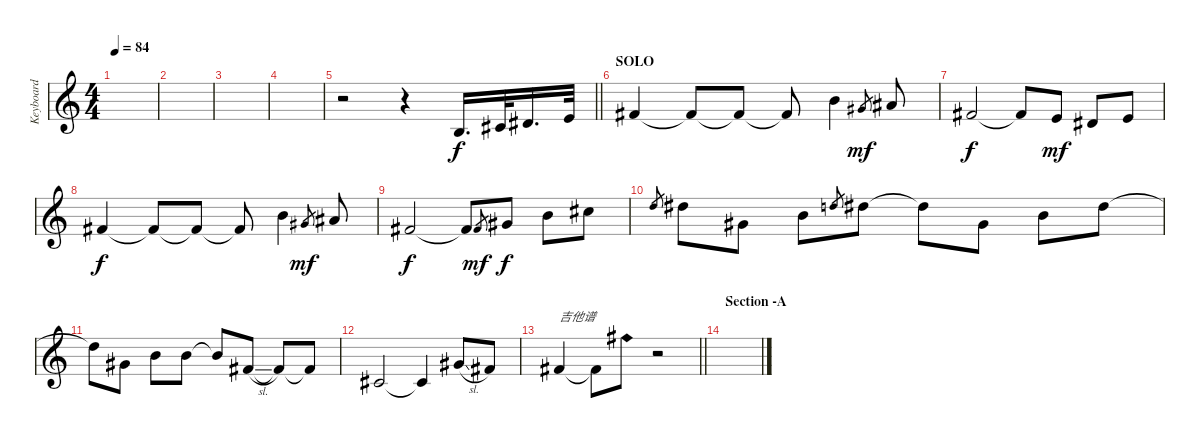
\track ("Keyboard" "Keyboard") {instrument pad1newage}
\staff {score}
\tuning (E4 B3 G3 D3 A2 E2) {hide}
\ts (4 4)
\tempo 84
\clef g2
\ks c
|
|
|
|
\barLineRight lightlight
r.2 r.4 4.3.16{d} 6.3.32 4.2.16{d} 5.2.32 |
\section ("" "SOLO")
7.2.4{dy f} 7.2{t}.8 7.2{t}.8 7.2{t}.8 12.2.4 9.2.8{gr dy mf} 11.2.8 |
7.2.2{dy f} 7.2{t}.8 5.2.8{dy mf} 4.2.8 5.2.8 |
7.2.4{dy f} 7.2{t}.8 7.2{t}.8 7.2{t}.8 12.2.4 9.2.8{gr dy mf} 11.2.8 |
7.2.2{dy f} 7.2{t}.8 7.2.8{gr dy mf} 9.2.8{dy f} 7.1.8 9.1.8 |
10.1.8{gr} 11.1.8 9.2.8 7.1.8 10.1.8{gr} 11.1.8 11.1{t}.8 9.2.8 7.1.8 11.1.8 |
11.1{t}.8 9.2.8 7.1.8 7.1.8 7.1{t}.8 7.2{sl}.8 7.2{t}.8 7.2{t}.8 |
2.2.2 2.2{t}.4 9.2{sl}.8 7.2.8 |
\barLineRight lightlight
7.2.4{txt "吉他谱"} 7.2{t}.8 7.2{nh}.8 r.2 |
\section ("" "Section -A")
